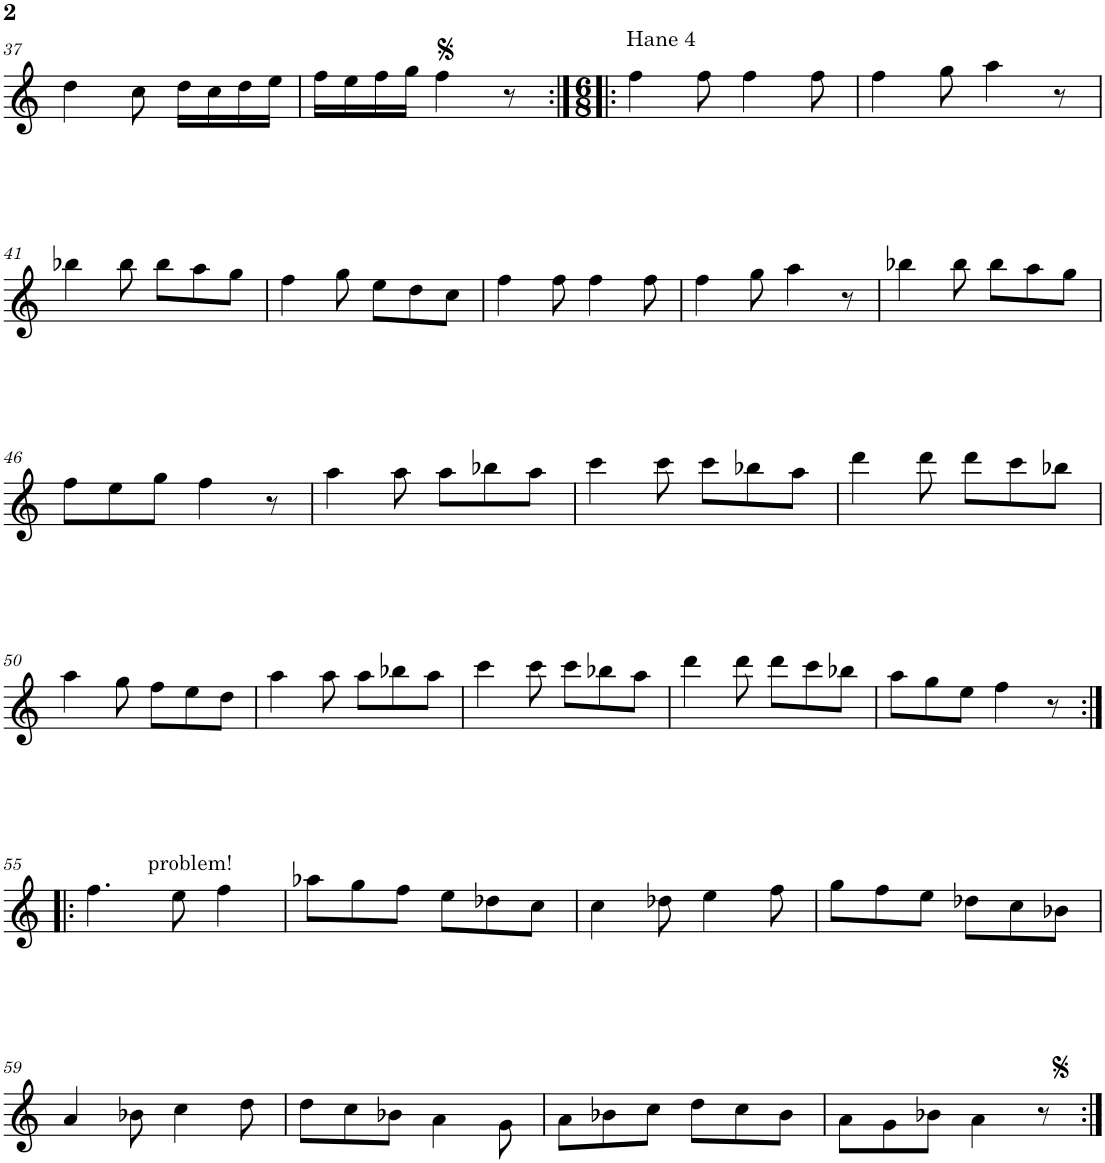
**kern
*part1
*staff1
*I"Voice
*I'Vo.
!!LO:PB:g=z
*clefG2
*k[]
*M5/8
=37
4dd\
8cc\
16dd\LL
16cc\
16dd\
16ee\JJ
=38
16ff\LL
16ee\
16ff\
16gg\JJ
4ff\
8r
=39:|!|:
*M6/8
!LO:TX:a:t=Hane 4
4ff\
8ff\
4ff\
8ff\
=40
4ff\
8gg\
4aa\
8r
!!LO:LB:g=z
=41
4bb-X\
8bb-\
8bb-\L
8aa\
8gg\J
=42
4ff\
8gg\
8ee\L
8dd\
8cc\J
=43
4ff\
8ff\
4ff\
8ff\
=44
4ff\
8gg\
4aa\
8r
=45
4bb-X\
8bb-\
8bb-\L
8aa\
8gg\J
!!LO:LB:g=z
=46
8ff\L
8ee\
8gg\J
4ff\
8r
=47
4aa\
8aa\
8aa\L
8bb-X\
8aa\J
=48
4ccc\
8ccc\
8ccc\L
8bb-X\
8aa\J
=49
4ddd\
8ddd\
8ddd\L
8ccc\
8bb-X\J
!!LO:LB:g=z
=50
4aa\
8gg\
8ff\L
8ee\
8dd\J
=51
4aa\
8aa\
8aa\L
8bb-X\
8aa\J
=52
4ccc\
8ccc\
8ccc\L
8bb-X\
8aa\J
=53
4ddd\
8ddd\
8ddd\L
8ccc\
8bb-X\J
=54
8aa\L
8gg\
8ee\J
4ff\
8r
!!LO:LB:g=z
=55:|!|:
4.ff\
8ee\
!LO:TX:a:t=problem!
4ff\
=56
8aa-X\L
8gg\
8ff\J
8ee\L
8dd-X\
8cc\J
=57
4cc\
8dd-X\
4ee\
8ff\
=58
8gg\L
8ff\
8ee\J
8dd-X\L
8cc\
8b-X\J
!!LO:LB:g=z
=59
4a/
8b-X\
4cc\
8dd\
=60
8dd\L
8cc\
8b-X\J
4a\
8g\
=61
8a\L
8b-X\
8cc\J
8dd\L
8cc\
8b-\J
=62
8a\L
8g\
8b-X\J
4a\
8r
=:|!
*-
